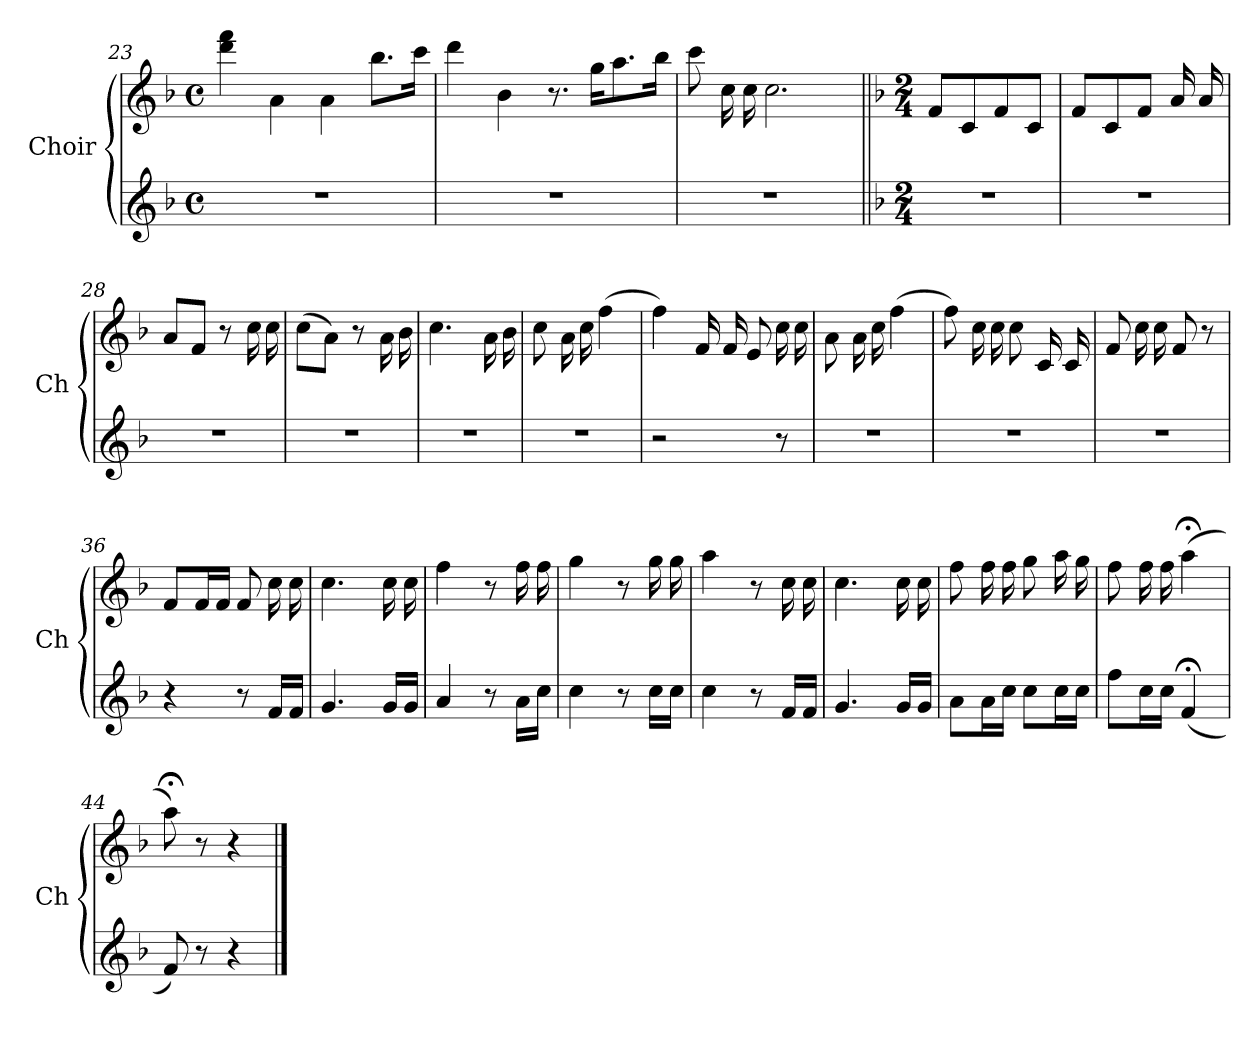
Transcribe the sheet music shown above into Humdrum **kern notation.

**kern	**kern
*part2	*part1
*staff2	*staff1
*I"Choir	*I"Choir
*I'Ch	*I'Ch
!!LO:PB:g=z
*clefG2	*clefG2
*k[b-]	*k[b-]
*M4/4	*M4/4
*met(c)	*met(c)
=23	=23
1r	4ddd!\ 4fff!\
.	4a\
.	4a\
.	8.bb-!\L
.	16ccc!\Jk
=24	=24
1r	4ddd!\
.	4b-\
.	8.r
.	16gg!\KL
.	8.aa!\
.	16bb-!\Jk
=25	=25
1r	8ccc!\
.	16cc\
.	16cc\
.	2.cc\
=26||	=26||
*k[b-]	*k[b-]
*M2/4	*M2/4
2r	8f/L
.	8c/
.	8f/
.	8c/J
!!LO:LB:g=z
=27	=27
2r	8f/L
.	8c/
.	8f/J
.	16a/
.	16a/
=28	=28
2r	8a/L
.	8f/J
.	8r
.	16cc\
.	16cc\
=29	=29
2r	(>8cc\L
.	8a\J)
.	8r
.	16a\
.	16b-\
=30	=30
2r	4.cc\
.	16a\
.	16b-\
=31	=31
2r	8cc\
.	16a\
.	16cc\
.	(>4ff\
!!LO:LB:g=z
=32	=32
2r	4ff\)
.	16f/
.	16f/
.	8e/
8r	16cc\
.	16cc\
=33	=33
2r	8a\
.	16a\
.	16cc\
.	(>4ff\
=34	=34
2r	8ff\)
.	16cc\
.	16cc\
.	8cc\
.	16c/
.	16c/
=35	=35
2r	8f/
.	16cc\
.	16cc\
.	8f/
.	8r
!!LO:LB:g=z
=36	=36
4r	8f!/L
.	16f!/L
.	16f!/JJ
8r	8f!/
16f/LL	16cc\
16f/JJ	16cc\
=37	=37
4.g/	4.cc\
16g/LL	16cc\
16g/JJ	16cc\
=38	=38
4a/	4ff\
8r	8r
16a\LL	16ff\
16cc\JJ	16ff\
=39	=39
4cc\	4gg\
8r	8r
16cc\LL	16gg\
16cc\JJ	16gg\
=40	=40
4cc\	4aa\
8r	8r
16f/LL	16cc\
16f/JJ	16cc\
!!LO:LB:g=z
=41	=41
4.g/	4.cc\
16g/LL	16cc\
16g/JJ	16cc\
=42	=42
8a\L	8ff\
16a\L	16ff\
16cc\JJ	16ff\
8cc\L	8gg\
16cc\L	16aa\
16cc\JJ	16gg\
=43	=43
8ff\L	8ff\
16cc\L	16ff\
16cc\JJ	16ff\
(<4f;</	(>4aa;<\
=44	=44
8f/)	8aa;<\)
8r	8r
4r	4r
==	==
*-	*-
